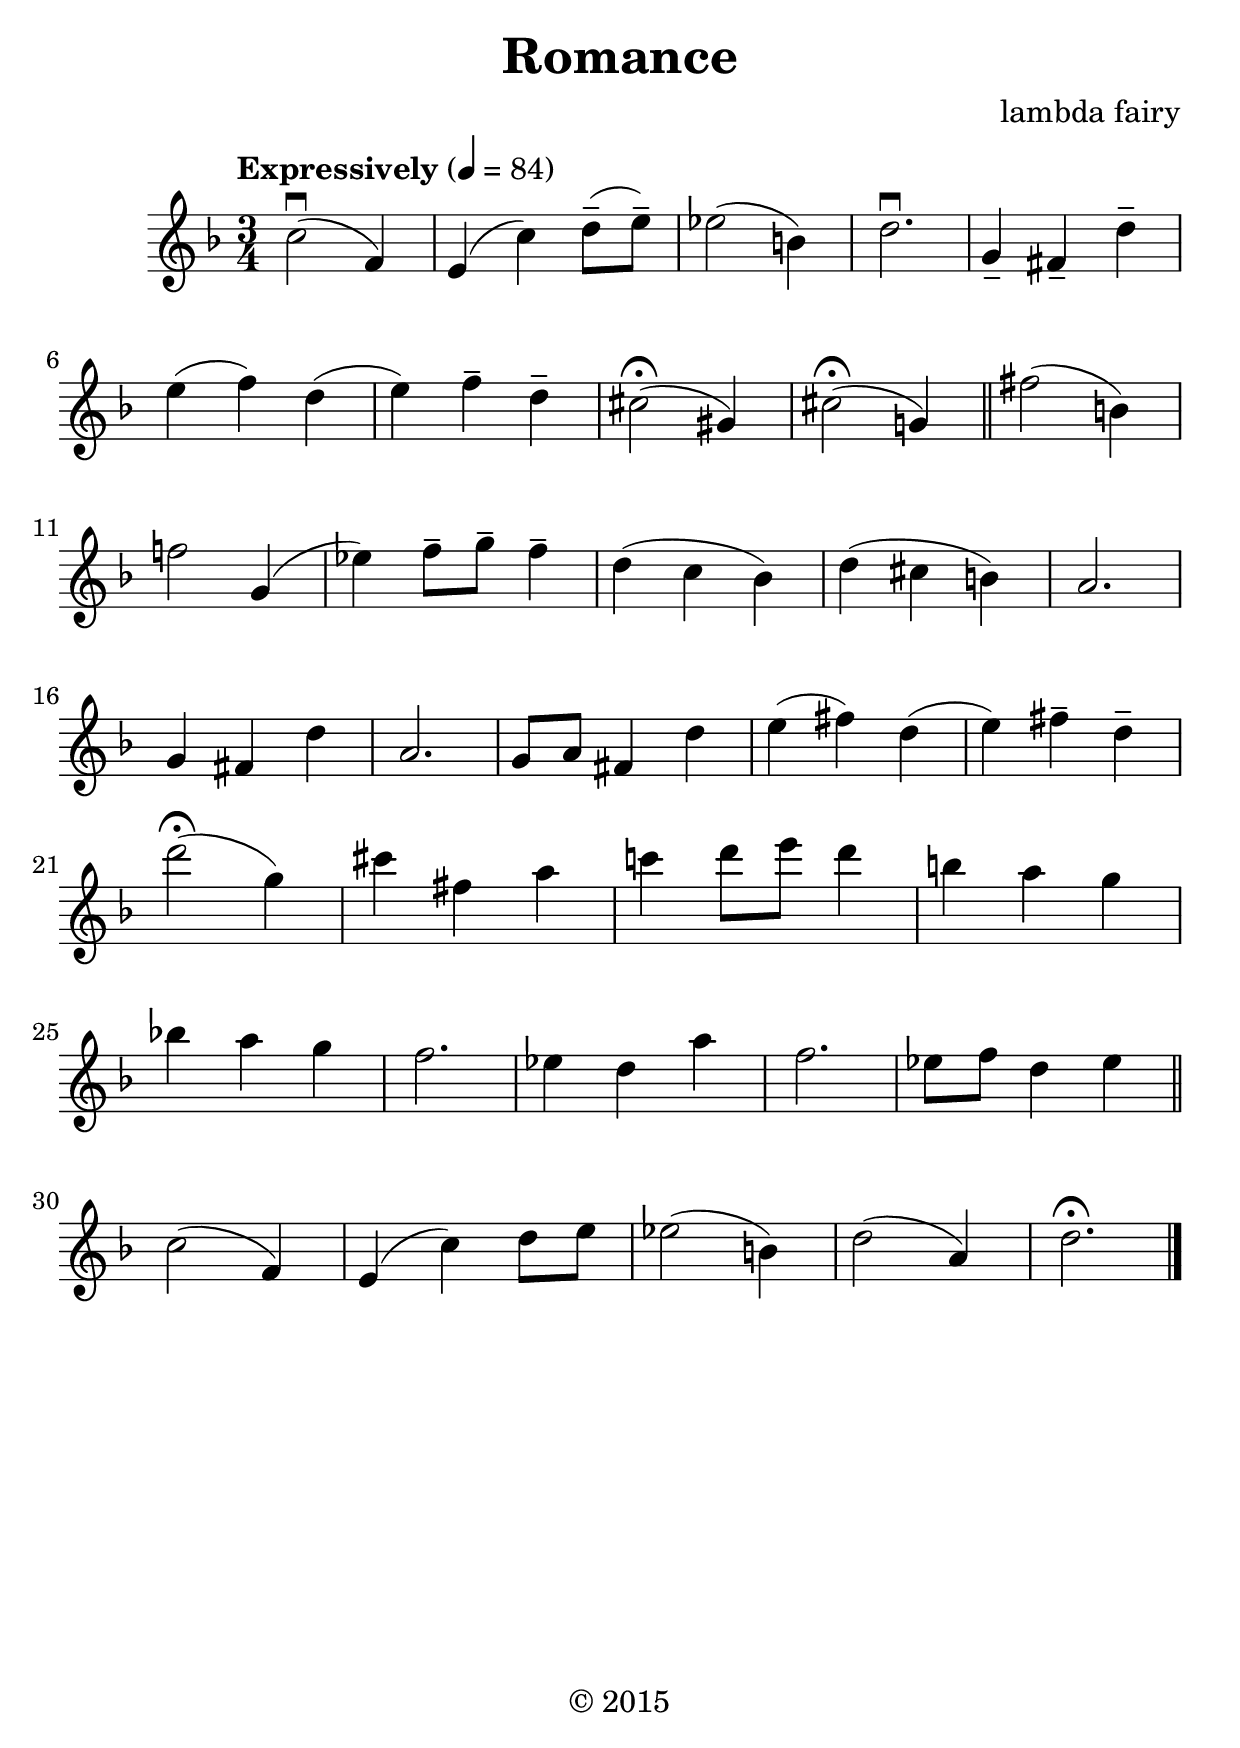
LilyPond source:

\version "2.18.2"

\include "articulate.ly"
\include "shared.ily"

#(set-global-staff-size 27)

\header {
    title = "Romance"
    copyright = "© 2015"
    }

stuff = \relative c'' {
    \set Staff.midiInstrument = #"violin"
    \tempo "Expressively" 4 = 84

    \key d \minor

    \time 3/4
    | c2(\downbow f,4)
    | e( c') d8(-- e--)
    | ef2( b4)
    | d2.\downbow

    | g,4-- fs-- d'--
    | e( f) d(
    | e) f-- d--

    | cs2(\fermata gs4)
    | cs2(\fermata g4)

    \bar "||"

    | fs'2( b,4)
    | f'2 g,4(
    | ef') f8-- g-- f4--
    | d( c bf)
    | d( cs b)

    | a2.
    | g4 fs d'
    | a2.
    | g8 a fs4 d'
    | e( fs) d(
    | e) fs-- d--

    | d'2(\fermata g,4)
    | cs fs, a
    | c d8 e d4
    | b a g
    | bf a g

    | f2.
    | ef4 d a'
    | f2.
    | ef8 f d4 ef

    \bar "||"

    | c2( f,4)
    | e( c') d8 e
    | ef2( b4)
    | d2( a4)
    | d2.\fermata

    \bar "|."

    }

\score {
    \new Staff {
        #(set-accidental-style 'modern)
        \stuff
        }
    \layout {
        \context {
            \Score
            \override SpacingSpanner.base-shortest-duration = #(ly:make-moment 1/16)
            }
        }
    }

\score {
    % \articulate \stuff
    \stuff
    \midi { }
    }
